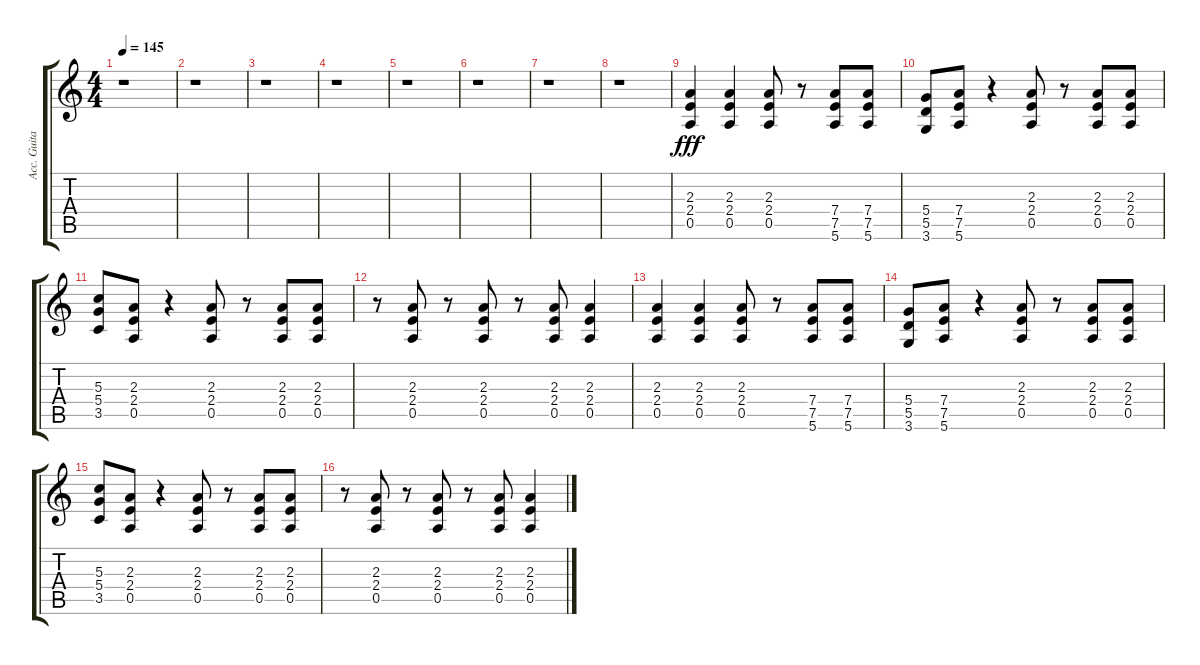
\track ("Acc. Guitar left" "Acc. Guita") {instrument acousticguitarsteel}
\staff {score tabs}
\tuning (E4 B3 G3 D3 A2 E2) {hide}
\ts (4 4)
\tempo 145
\clef g2
\ks c
r.1{dy fff instrument acousticguitarsteel} |
r.1 |
r.1 |
r.1 |
r.1 |
r.1 |
r.1 |
r.1 |
(2.3 2.4 0.5).4 (2.3 2.4 0.5).4 (2.3 2.4 0.5).8 r.8 (7.4 7.5 5.6).8 (7.4 7.5 5.6).8 |
(5.4 5.5 3.6).8 (7.4 7.5 5.6).8 r.4 (2.3 2.4 0.5).8 r.8 (2.3 2.4 0.5).8 (2.3 2.4 0.5).8 |
(5.3 5.4 3.5).8 (2.3 2.4 0.5).8 r.4 (2.3 2.4 0.5).8 r.8 (2.3 2.4 0.5).8 (2.3 2.4 0.5).8 |
r.8 (2.3 2.4 0.5).8 r.8 (2.3 2.4 0.5).8 r.8 (2.3 2.4 0.5).8 (2.3 2.4 0.5).4 |
(2.3 2.4 0.5).4 (2.3 2.4 0.5).4 (2.3 2.4 0.5).8 r.8 (7.4 7.5 5.6).8 (7.4 7.5 5.6).8 |
(5.4 5.5 3.6).8 (7.4 7.5 5.6).8 r.4 (2.3 2.4 0.5).8 r.8 (2.3 2.4 0.5).8 (2.3 2.4 0.5).8 |
(5.3 5.4 3.5).8 (2.3 2.4 0.5).8 r.4 (2.3 2.4 0.5).8 r.8 (2.3 2.4 0.5).8 (2.3 2.4 0.5).8 |
r.8 (2.3 2.4 0.5).8 r.8 (2.3 2.4 0.5).8 r.8 (2.3 2.4 0.5).8 (2.3 2.4 0.5).4
